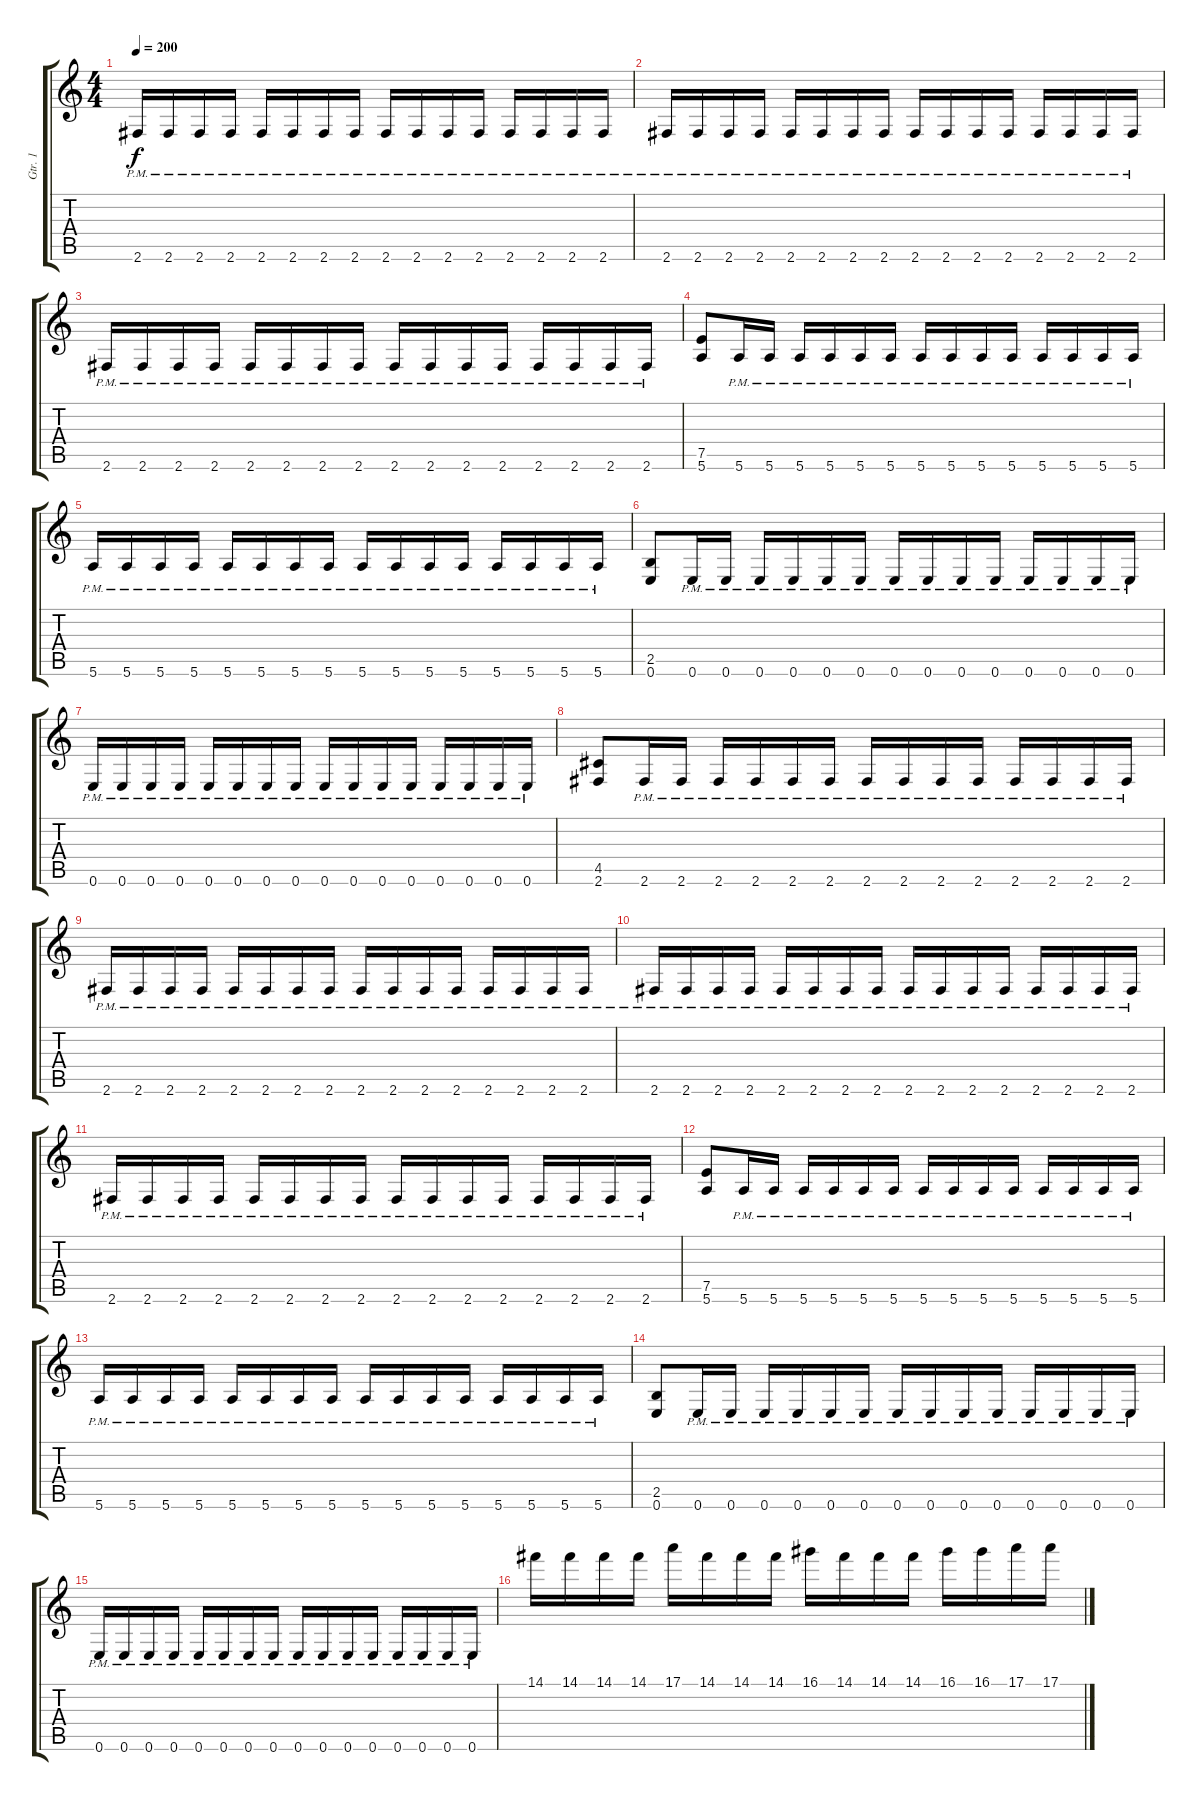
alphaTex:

\track ("Gtr. 1" "Gtr. 1") {instrument overdrivenguitar}
\staff {score tabs}
\tuning (E4 B3 G3 D3 A2 E2) {hide}
\ts (4 4)
\tempo 200
\clef g2
\ks c
2.6{pm}.16{dy f} 2.6{pm}.16 2.6{pm}.16 2.6{pm}.16 2.6{pm}.16 2.6{pm}.16 2.6{pm}.16 2.6{pm}.16 2.6{pm}.16 2.6{pm}.16 2.6{pm}.16 2.6{pm}.16 2.6{pm}.16 2.6{pm}.16 2.6{pm}.16 2.6{pm}.16 |
2.6{pm}.16 2.6{pm}.16 2.6{pm}.16 2.6{pm}.16 2.6{pm}.16 2.6{pm}.16 2.6{pm}.16 2.6{pm}.16 2.6{pm}.16 2.6{pm}.16 2.6{pm}.16 2.6{pm}.16 2.6{pm}.16 2.6{pm}.16 2.6{pm}.16 2.6{pm}.16 |
2.6{pm}.16 2.6{pm}.16 2.6{pm}.16 2.6{pm}.16 2.6{pm}.16 2.6{pm}.16 2.6{pm}.16 2.6{pm}.16 2.6{pm}.16 2.6{pm}.16 2.6{pm}.16 2.6{pm}.16 2.6{pm}.16 2.6{pm}.16 2.6{pm}.16 2.6{pm}.16 |
(7.5 5.6).8 5.6{pm}.16 5.6{pm}.16 5.6{pm}.16 5.6{pm}.16 5.6{pm}.16 5.6{pm}.16 5.6{pm}.16 5.6{pm}.16 5.6{pm}.16 5.6{pm}.16 5.6{pm}.16 5.6{pm}.16 5.6{pm}.16 5.6{pm}.16 |
5.6{pm}.16 5.6{pm}.16 5.6{pm}.16 5.6{pm}.16 5.6{pm}.16 5.6{pm}.16 5.6{pm}.16 5.6{pm}.16 5.6{pm}.16 5.6{pm}.16 5.6{pm}.16 5.6{pm}.16 5.6{pm}.16 5.6{pm}.16 5.6{pm}.16 5.6{pm}.16 |
(2.5 0.6).8 0.6{pm}.16 0.6{pm}.16 0.6{pm}.16 0.6{pm}.16 0.6{pm}.16 0.6{pm}.16 0.6{pm}.16 0.6{pm}.16 0.6{pm}.16 0.6{pm}.16 0.6{pm}.16 0.6{pm}.16 0.6{pm}.16 0.6{pm}.16 |
0.6{pm}.16 0.6{pm}.16 0.6{pm}.16 0.6{pm}.16 0.6{pm}.16 0.6{pm}.16 0.6{pm}.16 0.6{pm}.16 0.6{pm}.16 0.6{pm}.16 0.6{pm}.16 0.6{pm}.16 0.6{pm}.16 0.6{pm}.16 0.6{pm}.16 0.6{pm}.16 |
(4.5 2.6).8 2.6{pm}.16 2.6{pm}.16 2.6{pm}.16 2.6{pm}.16 2.6{pm}.16 2.6{pm}.16 2.6{pm}.16 2.6{pm}.16 2.6{pm}.16 2.6{pm}.16 2.6{pm}.16 2.6{pm}.16 2.6{pm}.16 2.6{pm}.16 |
2.6{pm}.16 2.6{pm}.16 2.6{pm}.16 2.6{pm}.16 2.6{pm}.16 2.6{pm}.16 2.6{pm}.16 2.6{pm}.16 2.6{pm}.16 2.6{pm}.16 2.6{pm}.16 2.6{pm}.16 2.6{pm}.16 2.6{pm}.16 2.6{pm}.16 2.6{pm}.16 |
2.6{pm}.16 2.6{pm}.16 2.6{pm}.16 2.6{pm}.16 2.6{pm}.16 2.6{pm}.16 2.6{pm}.16 2.6{pm}.16 2.6{pm}.16 2.6{pm}.16 2.6{pm}.16 2.6{pm}.16 2.6{pm}.16 2.6{pm}.16 2.6{pm}.16 2.6{pm}.16 |
2.6{pm}.16 2.6{pm}.16 2.6{pm}.16 2.6{pm}.16 2.6{pm}.16 2.6{pm}.16 2.6{pm}.16 2.6{pm}.16 2.6{pm}.16 2.6{pm}.16 2.6{pm}.16 2.6{pm}.16 2.6{pm}.16 2.6{pm}.16 2.6{pm}.16 2.6{pm}.16 |
(7.5 5.6).8 5.6{pm}.16 5.6{pm}.16 5.6{pm}.16 5.6{pm}.16 5.6{pm}.16 5.6{pm}.16 5.6{pm}.16 5.6{pm}.16 5.6{pm}.16 5.6{pm}.16 5.6{pm}.16 5.6{pm}.16 5.6{pm}.16 5.6{pm}.16 |
5.6{pm}.16 5.6{pm}.16 5.6{pm}.16 5.6{pm}.16 5.6{pm}.16 5.6{pm}.16 5.6{pm}.16 5.6{pm}.16 5.6{pm}.16 5.6{pm}.16 5.6{pm}.16 5.6{pm}.16 5.6{pm}.16 5.6{pm}.16 5.6{pm}.16 5.6{pm}.16 |
(2.5 0.6).8 0.6{pm}.16 0.6{pm}.16 0.6{pm}.16 0.6{pm}.16 0.6{pm}.16 0.6{pm}.16 0.6{pm}.16 0.6{pm}.16 0.6{pm}.16 0.6{pm}.16 0.6{pm}.16 0.6{pm}.16 0.6{pm}.16 0.6{pm}.16 |
0.6{pm}.16 0.6{pm}.16 0.6{pm}.16 0.6{pm}.16 0.6{pm}.16 0.6{pm}.16 0.6{pm}.16 0.6{pm}.16 0.6{pm}.16 0.6{pm}.16 0.6{pm}.16 0.6{pm}.16 0.6{pm}.16 0.6{pm}.16 0.6{pm}.16 0.6{pm}.16 |
14.1.16 14.1.16 14.1.16 14.1.16 17.1.16 14.1.16 14.1.16 14.1.16 16.1.16 14.1.16 14.1.16 14.1.16 16.1.16 16.1.16 17.1.16 17.1.16
